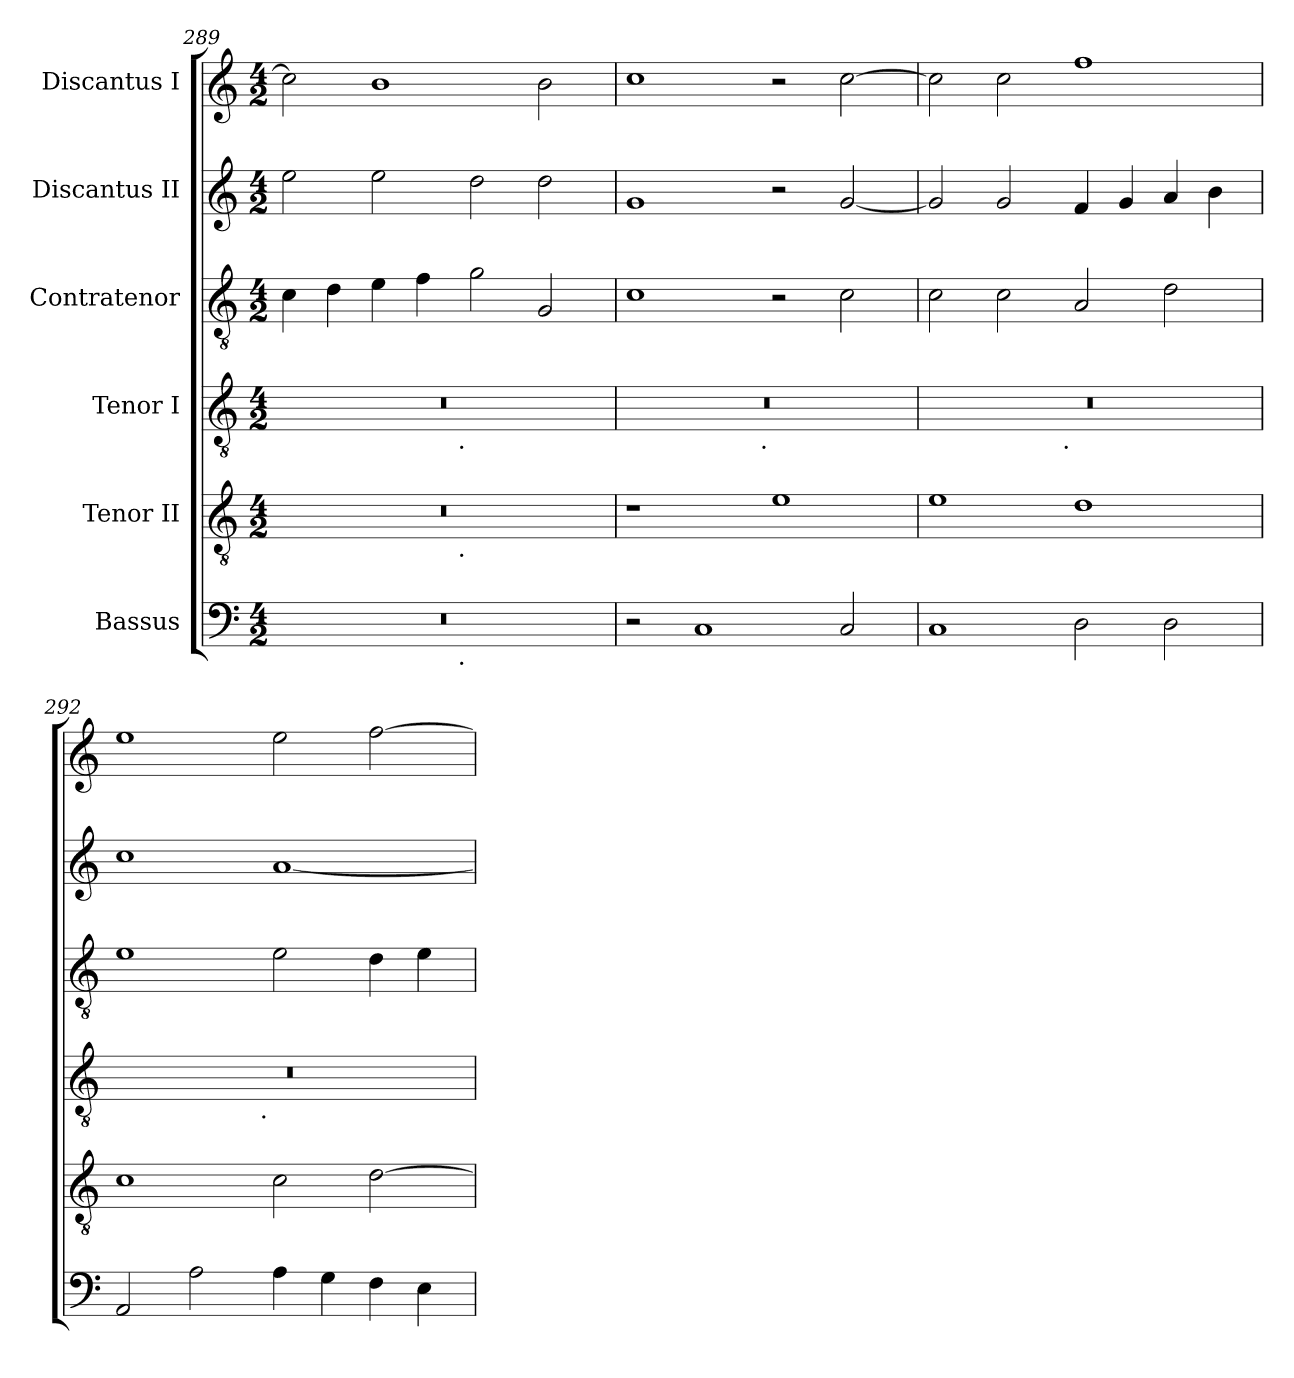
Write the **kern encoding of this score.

**kern	**kern	**kern	**kern	**kern	**kern
*part6	*part5	*part4	*part3	*part2	*part1
*staff6	*staff5	*staff4	*staff3	*staff2	*staff1
*I"Bassus	*I"Tenor II	*I"Tenor I	*I"Contratenor	*I"Discantus II	*I"Discantus I
!!LO:PB:g=z
*clefF4	*clefGv2	*clefGv2	*clefGv2	*clefG2	*clefG2
*k[]	*k[]	*k[]	*k[]	*k[]	*k[]
*C:	*C:	*C:	*C:	*C:	*C:
*M4/2	*M4/2	*M4/2	*M4/2	*M4/2	*M4/2
=289	=289	=289	=289	=289	=289
*^	*^	*^	*	*	*
0r	2ryy	0r	2ryy	0r	2ryy	4c\	2ee\	2cc\]
.	.	.	.	.	.	4d\	.	.
.	4...ryy	.	4...ryy	.	4...ryy	4e\	2ee\	1b
.	.	.	.	.	.	4f\	.	.
!	!	!	!	!	!LO:TX:b:t=.	!	!	!
!	!	!	!LO:TX:b:t=.	!	!	!	!	!
!	!LO:TX:b:t=.	!	!	!	!	!	!	!
.	1ryy	.	1ryy	.	1ryy	.	.	.
.	.	.	.	.	.	2g\	2dd\	.
.	.	.	.	.	.	2G/	2dd\	2b\
.	32ryy	.	32ryy	.	32ryy	.	.	.
*v	*v	*	*	*	*	*	*	*
*	*v	*v	*	*	*	*	*
=290	=290	=290	=290	=290	=290	=290
2r	1r	0r	2ryy	1c	1g	1cc
1C	.	.	4...ryy	.	.	.
!	!	!	!LO:TX:b:t=.	!	!	!
.	.	.	1ryy	.	.	.
.	1e	.	.	2r	2r	2r
2C/	.	.	.	2c\	[<2g/	[>2cc\
.	.	.	32ryy	.	.	.
=291	=291	=291	=291	=291	=291	=291
1C	1e	0r	2ryy	2c\	2g/]	2cc\]
.	.	.	4...ryy	2c\	2g/	2cc\
!	!	!	!LO:TX:b:t=.	!	!	!
.	.	.	1ryy	.	.	.
2D\	1d	.	.	2A/	4f/	1ff
.	.	.	.	.	4g/	.
2D\	.	.	.	2d\	4a/	.
.	.	.	.	.	4b\	.
.	.	.	32ryy	.	.	.
=292	=292	=292	=292	=292	=292	=292
2AA/	1c	0r	2ryy	1e	1cc	1ee
2A\	.	.	4...ryy	.	.	.
!	!	!	!LO:TX:b:t=.	!	!	!
.	.	.	1ryy	.	.	.
4A\	2c\	.	.	2e\	[<1a	2ee\
4G\	.	.	.	.	.	.
4F\	[>2d\	.	.	4d\	.	[>2ff\
4E\	.	.	.	4e\	.	.
.	.	.	32ryy	.	.	.
*	*	*v	*v	*	*	*
=	=	=	=	=	=
*-	*-	*-	*-	*-	*-
